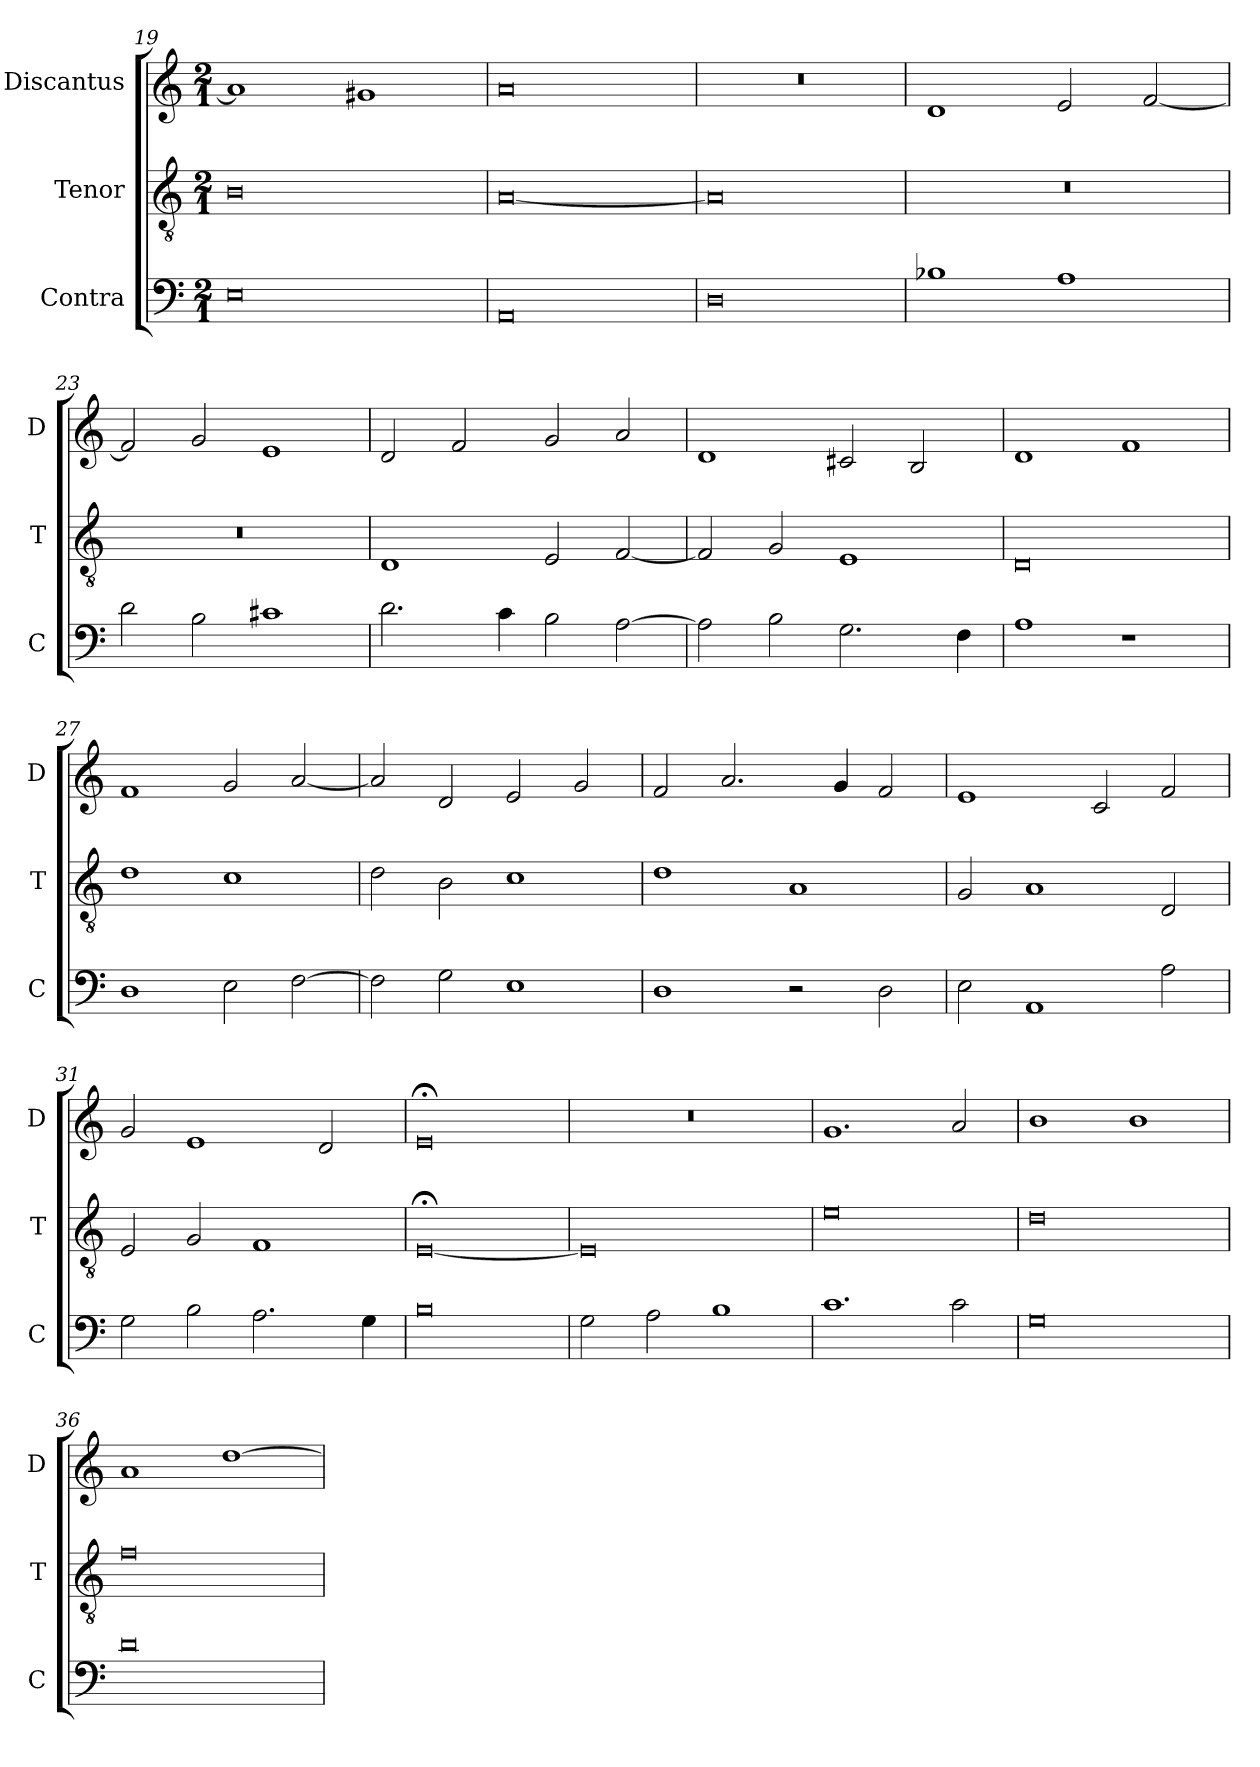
**kern	**kern	**kern
*part3	*part2	*part1
*staff3	*staff2	*staff1
*I"Contra	*I"Tenor	*I"Discantus
*I'C	*I'T	*I'D
*clefF4	*clefGv2	*clefG2
*k[]	*k[]	*k[]
*M2/1	*M2/1	*M2/1
=19	=19	=19
0E	0B	1a]
.	.	1g#X
=20	=20	=20
0AA	[0A	0a
=21	=21	=21
0D	0A]	0r
=22	=22	=22
1B-X	0r	1d
1A	.	2e/
.	.	[2f/
=23	=23	=23
2d\	0r	2f/]
2B\	.	2g/
1c#X	.	1e
=24	=24	=24
2.d\	1D	2d/
.	.	2f/
4c\	.	.
2B\	2E/	2g/
[2A\	[2F/	2a/
=25	=25	=25
2A\]	2F/]	1d
2B\	2G/	.
2.G\	1E	2c#X/
.	.	2B/
4F\	.	.
=26	=26	=26
1A	0D	1d
1r	.	1f
=27	=27	=27
1D	1d	1f
2E\	1c	2g/
[2F\	.	[2a/
=28	=28	=28
2F\]	2d\	2a/]
2G\	2B\	2d/
1E	1c	2e/
.	.	2g/
=29	=29	=29
1D	1d	2f/
.	.	2.a/
2r	1A	.
.	.	4g/
2D\	.	2f/
=30	=30	=30
2E\	2G/	1e
1AA	1A	.
.	.	2c/
2A\	2D/	2f/
=31	=31	=31
2G\	2E/	2g/
2B\	2G/	1e
2.A\	1F	.
.	.	2d/
4G\	.	.
=32	=32	=32
0B	[0E;<	0e;<
=33	=33	=33
2G\	0E]	0r
2A\	.	.
1B	.	.
=34	=34	=34
1.c	0e	1.g
2c\	.	2a/
=35	=35	=35
0G	0d	1b
.	.	1b
=36	=36	=36
0d	0f	1a
.	.	[1dd
=	=	=
*-	*-	*-
